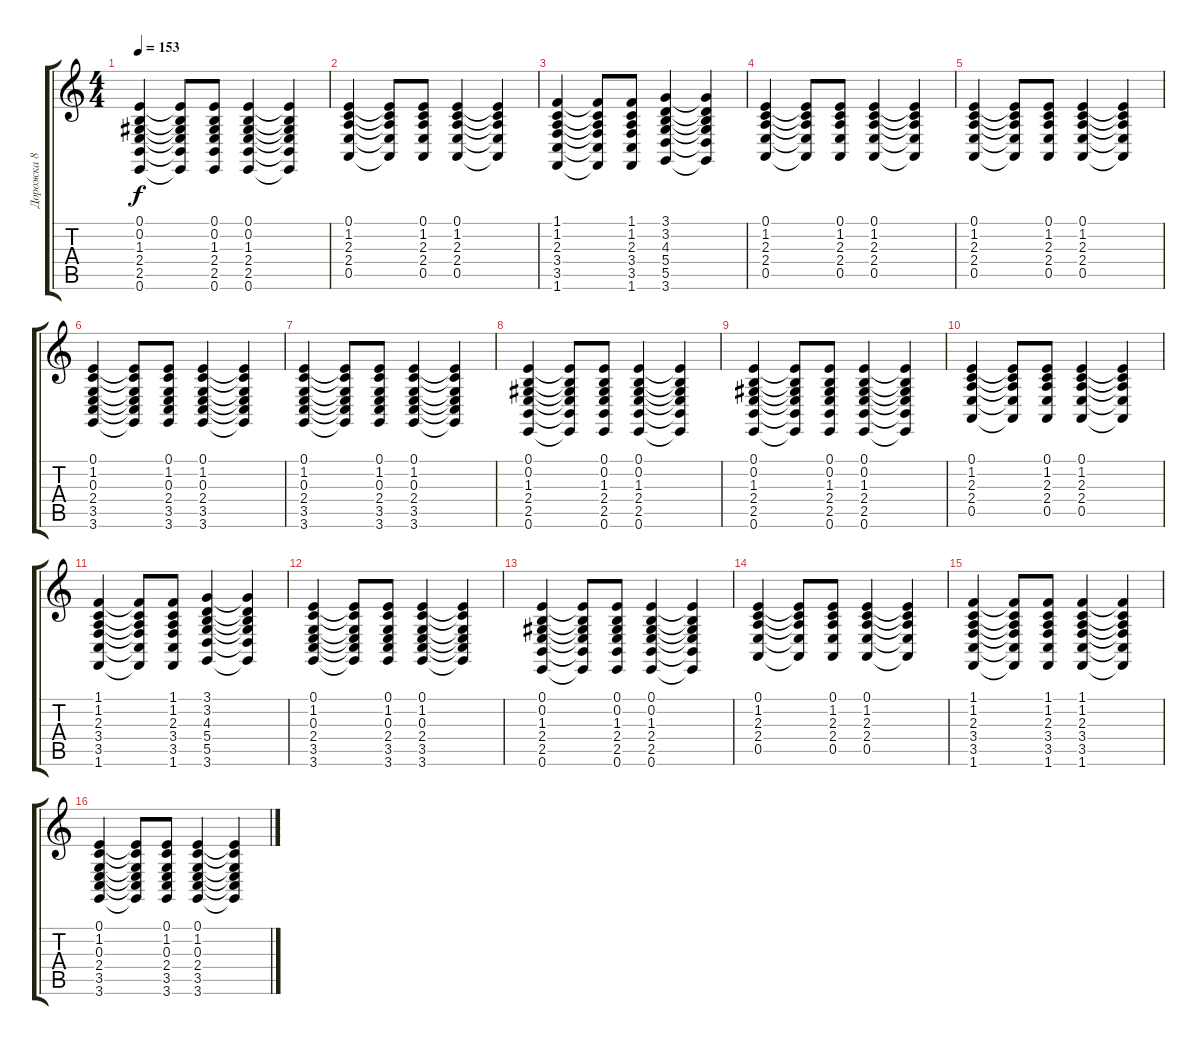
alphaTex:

\track ("Дорожка 8" "Дорожка 8") {instrument churchorgan}
\staff {score tabs}
\tuning (E4 B3 G3 D3 A2 E2) {hide}
\ts (4 4)
\tempo 153
\clef g2
\ks c
(0.1 0.2 1.3 2.4 2.5 0.6).4{dy f} (0.1{t} 0.2{t} 1.3{t} 2.4{t} 2.5{t} 0.6{t}).8 (0.1 0.2 1.3 2.4 2.5 0.6).8 (0.1 0.2 1.3 2.4 2.5 0.6).4 (0.1{t} 0.2{t} 1.3{t} 2.4{t} 2.5{t} 0.6{t}).4 |
(0.1 1.2 2.3 2.4 0.5).4 (0.1{t} 1.2{t} 2.3{t} 2.4{t} 0.5{t}).8 (0.1 1.2 2.3 2.4 0.5).8 (0.1 1.2 2.3 2.4 0.5).4 (0.1{t} 1.2{t} 2.3{t} 2.4{t} 0.5{t}).4 |
(1.1 1.2 2.3 3.4 3.5 1.6).4 (1.1{t} 1.2{t} 2.3{t} 3.4{t} 3.5{t} 1.6{t}).8 (1.1 1.2 2.3 3.4 3.5 1.6).8 (3.1 3.2 4.3 5.4 5.5 3.6).4 (3.1{t} 3.2{t} 4.3{t} 5.4{t} 5.5{t} 3.6{t}).4 |
(0.1 1.2 2.3 2.4 0.5).4 (0.1{t} 1.2{t} 2.3{t} 2.4{t} 0.5{t}).8 (0.1 1.2 2.3 2.4 0.5).8 (0.1 1.2 2.3 2.4 0.5).4 (0.1{t} 1.2{t} 2.3{t} 2.4{t} 0.5{t}).4 |
(0.1 1.2 2.3 2.4 0.5).4 (0.1{t} 1.2{t} 2.3{t} 2.4{t} 0.5{t}).8 (0.1 1.2 2.3 2.4 0.5).8 (0.1 1.2 2.3 2.4 0.5).4 (0.1{t} 1.2{t} 2.3{t} 2.4{t} 0.5{t}).4 |
(0.1 1.2 0.3 2.4 3.5 3.6).4 (0.1{t} 1.2{t} 0.3{t} 2.4{t} 3.5{t} 3.6{t}).8 (0.1 1.2 0.3 2.4 3.5 3.6).8 (0.1 1.2 0.3 2.4 3.5 3.6).4 (0.1{t} 1.2{t} 0.3{t} 2.4{t} 3.5{t} 3.6{t}).4 |
(0.1 1.2 0.3 2.4 3.5 3.6).4 (0.1{t} 1.2{t} 0.3{t} 2.4{t} 3.5{t} 3.6{t}).8 (0.1 1.2 0.3 2.4 3.5 3.6).8 (0.1 1.2 0.3 2.4 3.5 3.6).4 (0.1{t} 1.2{t} 0.3{t} 2.4{t} 3.5{t} 3.6{t}).4 |
(0.1 0.2 1.3 2.4 2.5 0.6).4 (0.1{t} 0.2{t} 1.3{t} 2.4{t} 2.5{t} 0.6{t}).8 (0.1 0.2 1.3 2.4 2.5 0.6).8 (0.1 0.2 1.3 2.4 2.5 0.6).4 (0.1{t} 0.2{t} 1.3{t} 2.4{t} 2.5{t} 0.6{t}).4 |
(0.1 0.2 1.3 2.4 2.5 0.6).4 (0.1{t} 0.2{t} 1.3{t} 2.4{t} 2.5{t} 0.6{t}).8 (0.1 0.2 1.3 2.4 2.5 0.6).8 (0.1 0.2 1.3 2.4 2.5 0.6).4 (0.1{t} 0.2{t} 1.3{t} 2.4{t} 2.5{t} 0.6{t}).4 |
(0.1 1.2 2.3 2.4 0.5).4 (0.1{t} 1.2{t} 2.3{t} 2.4{t} 0.5{t}).8 (0.1 1.2 2.3 2.4 0.5).8 (0.1 1.2 2.3 2.4 0.5).4 (0.1{t} 1.2{t} 2.3{t} 2.4{t} 0.5{t}).4 |
(1.1 1.2 2.3 3.4 3.5 1.6).4 (1.1{t} 1.2{t} 2.3{t} 3.4{t} 3.5{t} 1.6{t}).8 (1.1 1.2 2.3 3.4 3.5 1.6).8 (3.1 3.2 4.3 5.4 5.5 3.6).4 (3.1{t} 3.2{t} 4.3{t} 5.4{t} 5.5{t} 3.6{t}).4 |
(0.1 1.2 0.3 2.4 3.5 3.6).4 (0.1{t} 1.2{t} 0.3{t} 2.4{t} 3.5{t} 3.6{t}).8 (0.1 1.2 0.3 2.4 3.5 3.6).8 (0.1 1.2 0.3 2.4 3.5 3.6).4 (0.1{t} 1.2{t} 0.3{t} 2.4{t} 3.5{t} 3.6{t}).4 |
(0.1 0.2 1.3 2.4 2.5 0.6).4 (0.1{t} 0.2{t} 1.3{t} 2.4{t} 2.5{t} 0.6{t}).8 (0.1 0.2 1.3 2.4 2.5 0.6).8 (0.1 0.2 1.3 2.4 2.5 0.6).4 (0.1{t} 0.2{t} 1.3{t} 2.4{t} 2.5{t} 0.6{t}).4 |
(0.1 1.2 2.3 2.4 0.5).4 (0.1{t} 1.2{t} 2.3{t} 2.4{t} 0.5{t}).8 (0.1 1.2 2.3 2.4 0.5).8 (0.1 1.2 2.3 2.4 0.5).4 (0.1{t} 1.2{t} 2.3{t} 2.4{t} 0.5{t}).4 |
(1.1 1.2 2.3 3.4 3.5 1.6).4 (1.1{t} 1.2{t} 2.3{t} 3.4{t} 3.5{t} 1.6{t}).8 (1.1 1.2 2.3 3.4 3.5 1.6).8 (1.1 1.2 2.3 3.4 3.5 1.6).4 (1.1{t} 1.2{t} 2.3{t} 3.4{t} 3.5{t} 1.6{t}).4 |
(0.1 1.2 0.3 2.4 3.5 3.6).4 (0.1{t} 1.2{t} 0.3{t} 2.4{t} 3.5{t} 3.6{t}).8 (0.1 1.2 0.3 2.4 3.5 3.6).8 (0.1 1.2 0.3 2.4 3.5 3.6).4 (0.1{t} 1.2{t} 0.3{t} 2.4{t} 3.5{t} 3.6{t}).4
